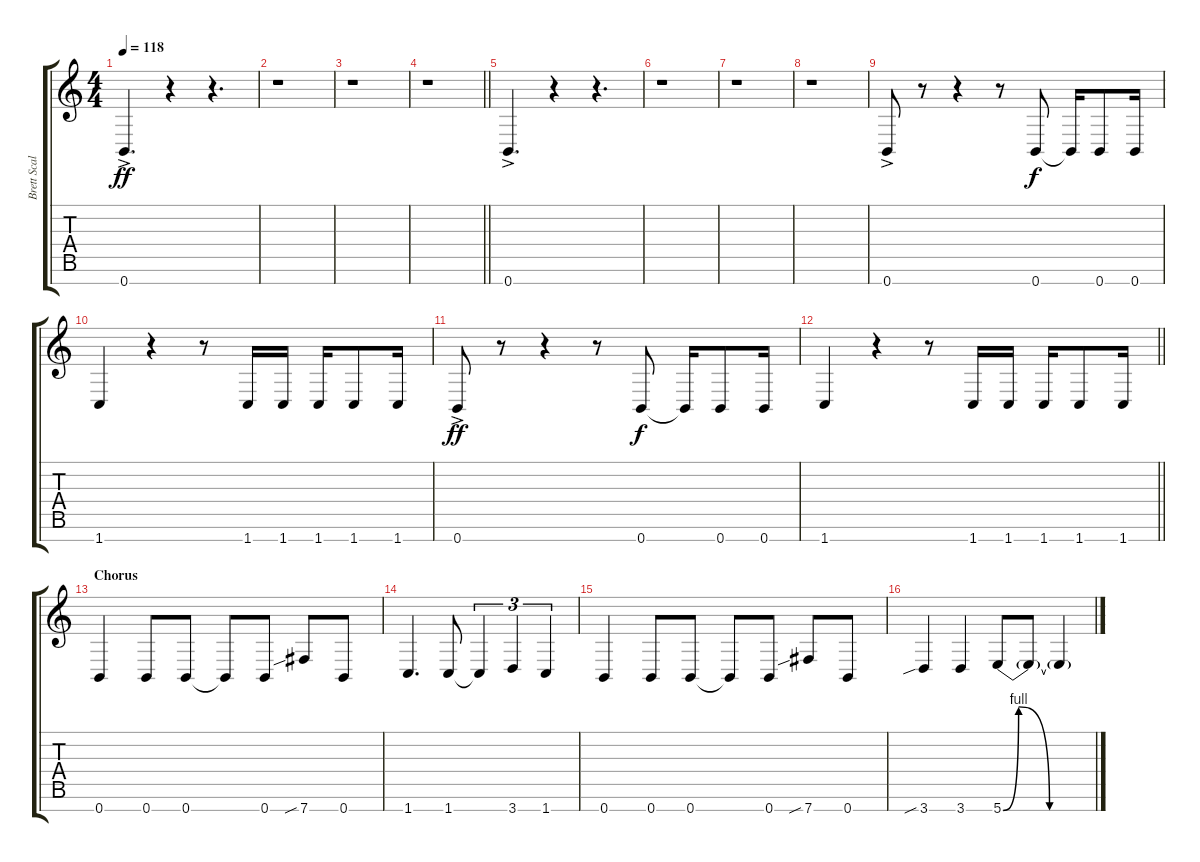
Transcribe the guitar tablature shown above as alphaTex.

\track ("Brett Scallions (Rhythm Guitar)" "Brett Scal") {instrument distortionguitar}
\staff {score tabs}
\tuning (E4 B3 G3 D3 A2 E2 B1) {hide}
\ts (4 4)
\tempo 118
\clef g2
\ks c
0.7{ac}.4{d dy ff} r.4 r.4{d} |
r.1 |
r.1 |
\barLineRight lightlight
r.1 |
0.7{ac}.4{d} r.4 r.4{d} |
r.1 |
r.1 |
r.1 |
0.7{ac}.8 r.8 r.4 r.8 0.7.8{dy f} 0.7{t}.16 0.7.8 0.7.16 |
1.7.4 r.4 r.8 1.7.16 1.7.16 1.7.16 1.7.8 1.7.16 |
0.7{ac}.8{dy ff} r.8 r.4 r.8 0.7.8{dy f} 0.7{t}.16 0.7.8 0.7.16 |
\barLineRight lightlight
1.7.4 r.4 r.8 1.7.16 1.7.16 1.7.16 1.7.8 1.7.16 |
\section ("" "Chorus")
0.7.4 0.7.8 0.7.8 0.7{t}.8 0.7.8 7.7{sib}.8 0.7.8 |
1.7.4{d} 1.7.8 1.7{t}.4{tu (3 2)} 3.7.4{tu (3 2)} 1.7.4{tu (3 2)} |
0.7.4 0.7.8 0.7.8 0.7{t}.8 0.7.8 7.7{sib}.8 0.7.8 |
3.7{sib}.4 3.7.4 5.7{be (custom 0 0 10 4 30 0 60 0)}.8 5.7{t}.8 5.7{t}.4
